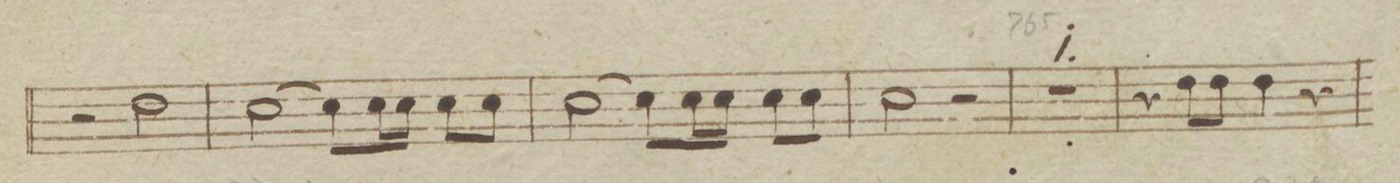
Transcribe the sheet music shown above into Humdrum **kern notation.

**kern
*I"Clarino Primo in B
*clefG2
*k[b-e-a-d-]
*met(c)
*M4/4
2r
2f\
=258
(2e-\
8e-\L)
16e-\L
16e-\JJ
8e-\L
8e-\J
=259
(2e-\
8e-\L)
16e-\L
16e-\JJ
8e-\L
8e-\J
=260
2e-\
2r
=261
1r
=262
4r
8f\L
8f\J
4f\
4r
=263
*-
